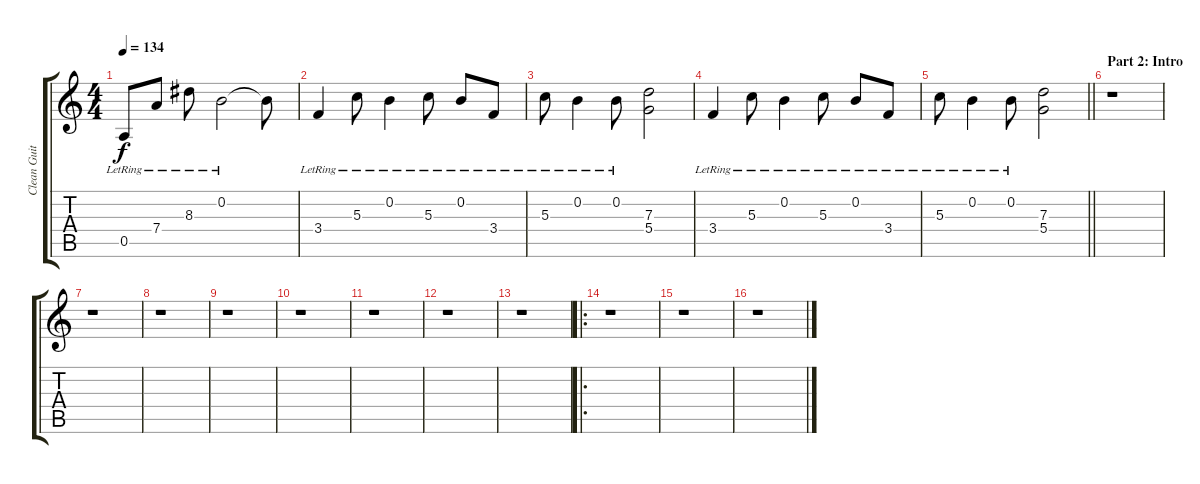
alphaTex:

\track ("Clean Guitar" "Clean Guit") {instrument electricguitarclean}
\staff {score tabs}
\tuning (E4 B3 G3 D3 A2 E2) {hide}
\ts (4 4)
\tempo 134
\clef g2
\ks c
0.5{lr}.8{dy f} 7.4{lr}.8 8.3{lr}.8 0.2{lr}.2 0.2{t}.8 |
3.4{lr}.4 5.3{lr}.8 0.2{lr}.4 5.3{lr}.8 0.2{lr}.8 3.4{lr}.8 |
5.3{lr}.8 0.2{lr}.4 0.2{lr}.8 (7.3 5.4).2 |
3.4{lr}.4 5.3{lr}.8 0.2{lr}.4 5.3{lr}.8 0.2{lr}.8 3.4{lr}.8 |
\barLineRight lightlight
5.3{lr}.8 0.2{lr}.4 0.2{lr}.8 (7.3 5.4).2 |
\section ("" "Part 2: Intro")
r.1 |
r.1 |
r.1 |
r.1 |
r.1 |
r.1 |
r.1 |
r.1 |
\ro
r.1 |
r.1 |
r.1
